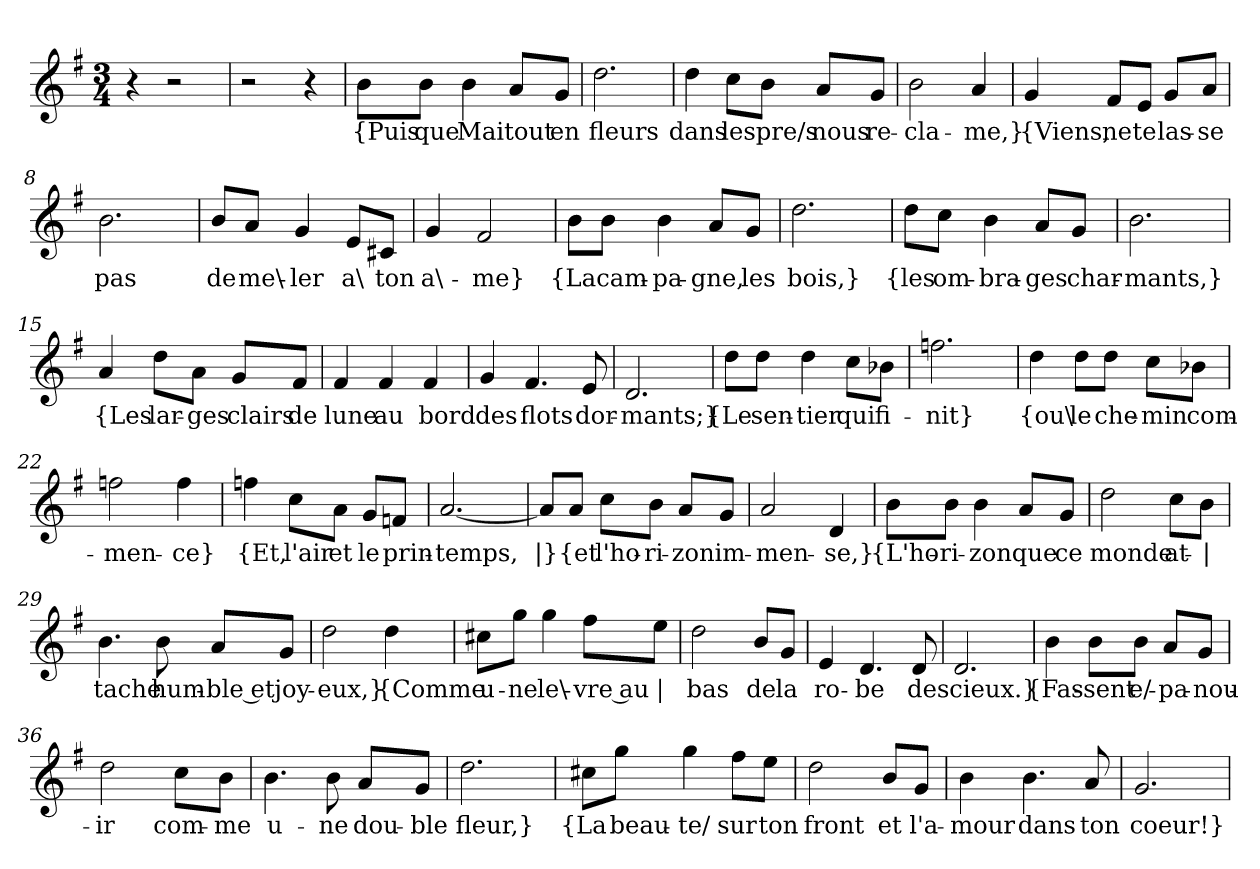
**kern	**text
*part1	*part1
*staff1	*staff1
*clefG2	*
*k[f#]	*
*M3/4	*
=1	=1
4r	.
2r	.
=2	=2
2r	.
4r	.
=3	=3
!	!LO:LY:b
8b\L	{Puis
!	!LO:LY:b
8b\J	que
!	!LO:LY:b
4b\	Mai
!	!LO:LY:b
8a/L	tout
!	!LO:LY:b
8g/J	en
=4	=4
!	!LO:LY:b
2.dd\	fleurs
=5	=5
!	!LO:LY:b
4dd\	dans
!	!LO:LY:b
8cc\L	les
!	!LO:LY:b
8b\J	pre/s
!	!LO:LY:b
8a/L	nous
!	!LO:LY:b
8g/J	re-
=6	=6
!	!LO:LY:b
2b\	-cla-
!	!LO:LY:b
4a/	-me,}
=7	=7
!	!LO:LY:b
4g/	{Viens,
!	!LO:LY:b
8f#/L	ne
!	!LO:LY:b
8e/J	te
!	!LO:LY:b
8g/L	las-
!	!LO:LY:b
8a/J	-se
!!LO:LB:g=z
=8	=8
!	!LO:LY:b
2.b\	pas
=9	=9
!	!LO:LY:b
8b/L	de
!	!LO:LY:b
8a/J	me\-
!	!LO:LY:b
4g/	-ler
!	!LO:LY:b
8e/L	a\
!	!LO:LY:b
8c#X/J	ton
=10	=10
!	!LO:LY:b
4g/	a\-
!	!LO:LY:b
2f#/	-me}
=11	=11
!	!LO:LY:b
8b\L	{La
!	!LO:LY:b
8b\J	cam-
!	!LO:LY:b
4b\	-pa-
!	!LO:LY:b
8a/L	-gne,
!	!LO:LY:b
8g/J	les
=12	=12
!	!LO:LY:b
2.dd\	bois,}
=13	=13
!	!LO:LY:b
8dd\L	{les
!	!LO:LY:b
8cc\J	om-
!	!LO:LY:b
4b\	-bra-
!	!LO:LY:b
8a/L	-ges
!	!LO:LY:b
8g/J	char-
=14	=14
!	!LO:LY:b
2.b\	-mants,}
!!LO:LB:g=z
=15	=15
!	!LO:LY:b
4a/	{Les
!	!LO:LY:b
8dd\L	lar-
!	!LO:LY:b
8a\J	-ges
!	!LO:LY:b
8g/L	clairs
!	!LO:LY:b
8f#/J	de
=16	=16
!	!LO:LY:b
4f#/	lune
!	!LO:LY:b
4f#/	au
!	!LO:LY:b
4f#/	bord
=17	=17
!	!LO:LY:b
4g/	des
!	!LO:LY:b
4.f#/	flots
!	!LO:LY:b
8e/	dor-
=18	=18
!	!LO:LY:b
2.d/	-mants;}
=19	=19
!	!LO:LY:b
8dd\L	{Le
!	!LO:LY:b
8dd\J	sen-
!	!LO:LY:b
4dd\	-tier
!	!LO:LY:b
8cc\L	qui
!	!LO:LY:b
8b-X\J	fi-
=20	=20
!	!LO:LY:b
2.ffn\	-nit}
!!LO:LB:g=z
=21	=21
!	!LO:LY:b
4dd\	{ou\
!	!LO:LY:b
8dd\L	le
!	!LO:LY:b
8dd\J	che-
!	!LO:LY:b
8cc\L	-min
!	!LO:LY:b
8b-X\J	com-
=22	=22
!	!LO:LY:b
2ffn\	-men-
!	!LO:LY:b
4ff\	-ce}
=23	=23
!	!LO:LY:b
4ffn\	{Et,
!	!LO:LY:b
8cc\L	l'air
!	!LO:LY:b
8a\J	et
!	!LO:LY:b
8g/L	le
!	!LO:LY:b
8fn/J	prin-
=24	=24
!	!LO:LY:b
[2.a/	-temps,
=25	=25
!	!LO:LY:b
8a/L]	|}
!	!LO:LY:b
8a/J	{et
!	!LO:LY:b
8cc\L	l'ho-
!	!LO:LY:b
8b\J	-ri-
!	!LO:LY:b
8a/L	-zon
!	!LO:LY:b
8g/J	im-
=26	=26
!	!LO:LY:b
2a/	-men-
!	!LO:LY:b
4d/	-se,}
!!LO:LB:g=z
=27	=27
!	!LO:LY:b
8b\L	{L'ho-
!	!LO:LY:b
8b\J	-ri-
!	!LO:LY:b
4b\	-zon
!	!LO:LY:b
8a/L	que
!	!LO:LY:b
8g/J	ce
=28	=28
!	!LO:LY:b
2dd\	monde
!	!LO:LY:b
8cc\L	at-
!	!LO:LY:b
8b\J	|
=29	=29
!	!LO:LY:b
4.b\	-tache
!	!LO:LY:b
8b\	hum-
!	!LO:LY:b
8a/L	-ble et
!	!LO:LY:b
8g/J	joy-
=30	=30
!	!LO:LY:b
2dd\	-eux,}
!	!LO:LY:b
4dd\	{Comme
=31	=31
!	!LO:LY:b
8cc#X\L	u-
!	!LO:LY:b
8gg\J	-ne
!	!LO:LY:b
4gg\	le\-
!	!LO:LY:b
8ff#\L	-vre au
!	!LO:LY:b
8ee\J	|
!!LO:LB:g=z
=32	=32
!	!LO:LY:b
2dd\	bas
!	!LO:LY:b
8b/L	de
!	!LO:LY:b
8g/J	la
=33	=33
!	!LO:LY:b
4e/	ro-
!	!LO:LY:b
4.d/	-be
!	!LO:LY:b
8d/	des
=34	=34
!	!LO:LY:b
2.d/	cieux.}
=35	=35
!	!LO:LY:b
4b\	{Fas-
!	!LO:LY:b
8b\L	-sent
!	!LO:LY:b
8b\J	e/-
!	!LO:LY:b
8a/L	-pa-
!	!LO:LY:b
8g/J	-nou-
=36	=36
!	!LO:LY:b
2dd\	-ir
!	!LO:LY:b
8cc\L	com-
!	!LO:LY:b
8b\J	-me
=37	=37
!	!LO:LY:b
4.b\	u-
!	!LO:LY:b
8b\	-ne
!	!LO:LY:b
8a/L	dou-
!	!LO:LY:b
8g/J	-ble
=38	=38
!	!LO:LY:b
2.dd\	fleur,}
!!LO:LB:g=z
=39	=39
!	!LO:LY:b
8cc#X\L	{La
!	!LO:LY:b
8gg\J	beau-
!	!LO:LY:b
4gg\	-te/
!	!LO:LY:b
8ff#\L	sur
!	!LO:LY:b
8ee\J	ton
=40	=40
!	!LO:LY:b
2dd\	front
!	!LO:LY:b
8b/L	et
!	!LO:LY:b
8g/J	l'a-
=41	=41
!	!LO:LY:b
4b\	-mour
!	!LO:LY:b
4.b\	dans
!	!LO:LY:b
8a/	ton
=42	=42
!	!LO:LY:b
2.g/	coeur!}
=	=
*-	*-
